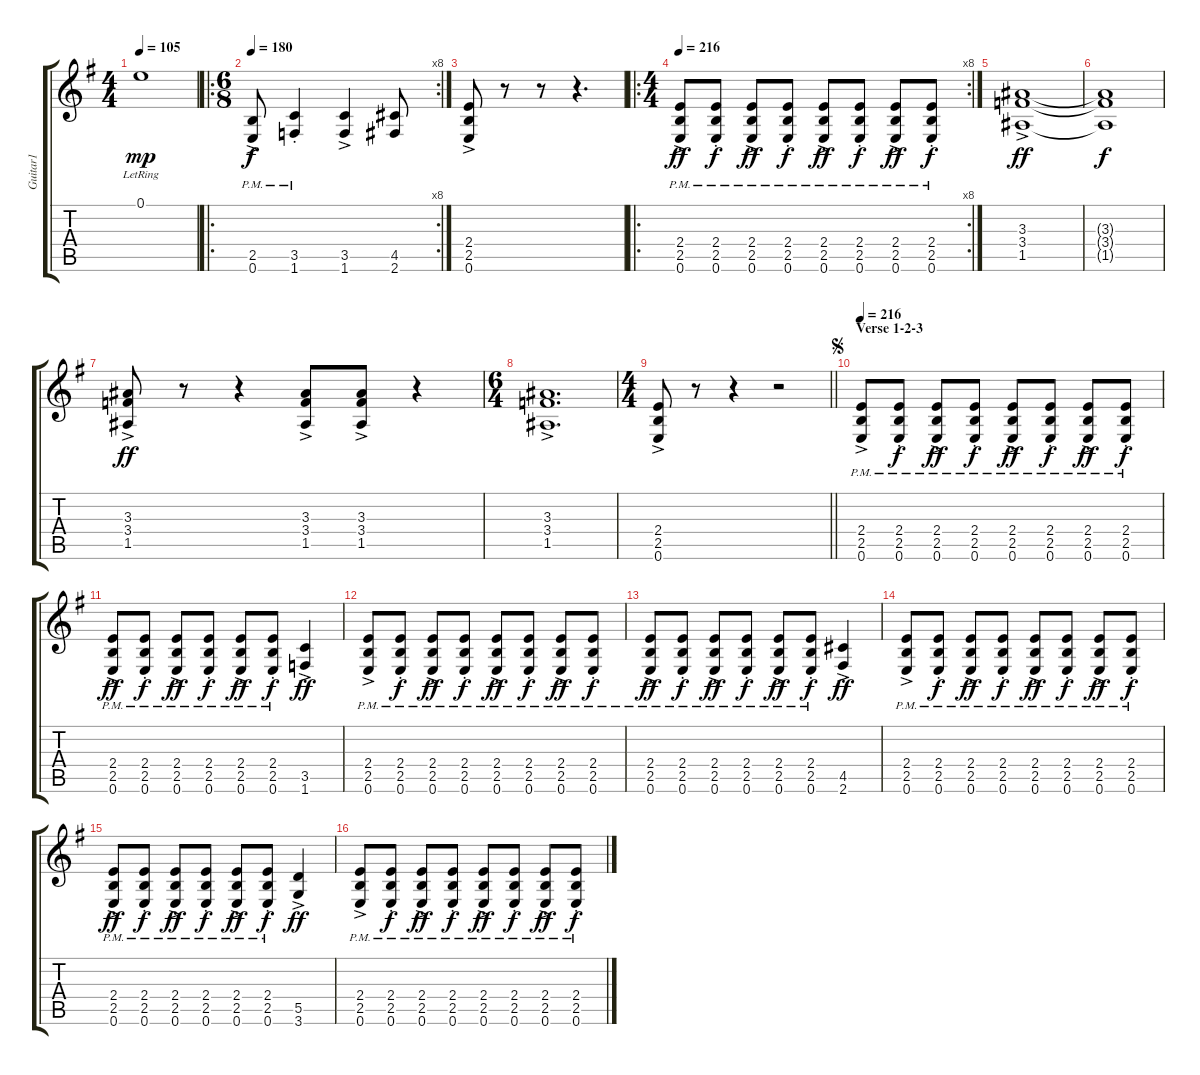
\track ("Guitar1" "Guitar1") {instrument distortionguitar}
\staff {score tabs}
\tuning (E4 B3 G3 D3 A2 E2) {hide}
\ts (4 4)
\tempo 105
\clef g2
\ks eminor
0.1{lr}.1{dy mp} |
\ro
\rc 8
\ts (6 8)
\tempo 180
(2.5{ac pm} 0.6{ac pm}).8{dy f volume 13 instrument distortionguitar} (3.5{pm st} 1.6{pm st}).4 (3.5{ac} 1.6{ac}).4 (4.5 2.6).8 |
(2.4{ac} 2.5{ac} 0.6{ac}).8 r.8 r.8 r.4{d} |
\ro
\rc 8
\ts (4 4)
\tempo 216
(2.4{ac pm} 2.5{ac pm} 0.6{ac pm}).8{dy ff} (2.4{pm st} 2.5{pm st} 0.6{pm st}).8{dy f} (2.4{ac pm} 2.5{ac pm} 0.6{ac pm}).8{dy ff} (2.4{pm st} 2.5{pm st} 0.6{pm st}).8{dy f} (2.4{ac pm} 2.5{ac pm} 0.6{ac pm}).8{dy ff} (2.4{pm st} 2.5{pm st} 0.6{pm st}).8{dy f} (2.4{ac pm} 2.5{ac pm} 0.6{ac pm}).8{dy ff} (2.4{pm st} 2.5{pm st} 0.6{pm st}).8{dy f} |
(3.3{ac} 3.4{ac} 1.5{ac}).1{dy ff} |
(3.3{t} 3.4{t} 1.5{t}).1{dy f} |
(3.3{ac} 3.4{ac} 1.5{ac}).8{dy ff} r.8 r.4 (3.3{ac} 3.4{ac} 1.5{ac}).8 (3.3{ac} 3.4{ac} 1.5{ac}).8 r.4 |
\ts (6 4)
(3.3{ac} 3.4{ac} 1.5{ac}).1{d} |
\ts (4 4)
\barLineRight lightlight
(2.4{ac} 2.5{ac} 0.6{ac}).8 r.8 r.4 r.2 |
\section ("" "Verse 1-2-3")
\jump segno
\tempo 216
(2.4{ac pm} 2.5{ac pm} 0.6{ac pm}).8 (2.4{pm st} 2.5{pm st} 0.6{pm st}).8{dy f} (2.4{ac pm} 2.5{ac pm} 0.6{ac pm}).8{dy ff} (2.4{pm st} 2.5{pm st} 0.6{pm st}).8{dy f} (2.4{ac pm} 2.5{ac pm} 0.6{ac pm}).8{dy ff} (2.4{pm st} 2.5{pm st} 0.6{pm st}).8{dy f} (2.4{ac pm} 2.5{ac pm} 0.6{ac pm}).8{dy ff} (2.4{pm st} 2.5{pm st} 0.6{pm st}).8{dy f} |
(2.4{ac pm} 2.5{ac pm} 0.6{ac pm}).8{dy ff} (2.4{pm st} 2.5{pm st} 0.6{pm st}).8{dy f} (2.4{ac pm} 2.5{ac pm} 0.6{ac pm}).8{dy ff} (2.4{pm st} 2.5{pm st} 0.6{pm st}).8{dy f} (2.4{ac pm} 2.5{ac pm} 0.6{ac pm}).8{dy ff} (2.4{pm st} 2.5{pm st} 0.6{pm st}).8{dy f} (3.5{ac} 1.6{ac}).4{dy ff} |
(2.4{ac pm} 2.5{ac pm} 0.6{ac pm}).8 (2.4{pm st} 2.5{pm st} 0.6{pm st}).8{dy f} (2.4{ac pm} 2.5{ac pm} 0.6{ac pm}).8{dy ff} (2.4{pm st} 2.5{pm st} 0.6{pm st}).8{dy f} (2.4{ac pm} 2.5{ac pm} 0.6{ac pm}).8{dy ff} (2.4{pm st} 2.5{pm st} 0.6{pm st}).8{dy f} (2.4{ac pm} 2.5{ac pm} 0.6{ac pm}).8{dy ff} (2.4{pm st} 2.5{pm st} 0.6{pm st}).8{dy f} |
(2.4{ac pm} 2.5{ac pm} 0.6{ac pm}).8{dy ff} (2.4{pm st} 2.5{pm st} 0.6{pm st}).8{dy f} (2.4{ac pm} 2.5{ac pm} 0.6{ac pm}).8{dy ff} (2.4{pm st} 2.5{pm st} 0.6{pm st}).8{dy f} (2.4{ac pm} 2.5{ac pm} 0.6{ac pm}).8{dy ff} (2.4{pm st} 2.5{pm st} 0.6{pm st}).8{dy f} (4.5{ac} 2.6{ac}).4{dy ff} |
(2.4{ac pm} 2.5{ac pm} 0.6{ac pm}).8 (2.4{pm st} 2.5{pm st} 0.6{pm st}).8{dy f} (2.4{ac pm} 2.5{ac pm} 0.6{ac pm}).8{dy ff} (2.4{pm st} 2.5{pm st} 0.6{pm st}).8{dy f} (2.4{ac pm} 2.5{ac pm} 0.6{ac pm}).8{dy ff} (2.4{pm st} 2.5{pm st} 0.6{pm st}).8{dy f} (2.4{ac pm} 2.5{ac pm} 0.6{ac pm}).8{dy ff} (2.4{pm st} 2.5{pm st} 0.6{pm st}).8{dy f} |
(2.4{ac pm} 2.5{ac pm} 0.6{ac pm}).8{dy ff} (2.4{pm st} 2.5{pm st} 0.6{pm st}).8{dy f} (2.4{ac pm} 2.5{ac pm} 0.6{ac pm}).8{dy ff} (2.4{pm st} 2.5{pm st} 0.6{pm st}).8{dy f} (2.4{ac pm} 2.5{ac pm} 0.6{ac pm}).8{dy ff} (2.4{pm st} 2.5{pm st} 0.6{pm st}).8{dy f} (5.5{ac} 3.6{ac}).4{dy ff} |
(2.4{ac pm} 2.5{ac pm} 0.6{ac pm}).8 (2.4{pm st} 2.5{pm st} 0.6{pm st}).8{dy f} (2.4{ac pm} 2.5{ac pm} 0.6{ac pm}).8{dy ff} (2.4{pm st} 2.5{pm st} 0.6{pm st}).8{dy f} (2.4{ac pm} 2.5{ac pm} 0.6{ac pm}).8{dy ff} (2.4{pm st} 2.5{pm st} 0.6{pm st}).8{dy f} (2.4{ac pm} 2.5{ac pm} 0.6{ac pm}).8{dy ff} (2.4{pm st} 2.5{pm st} 0.6{pm st}).8{dy f}
